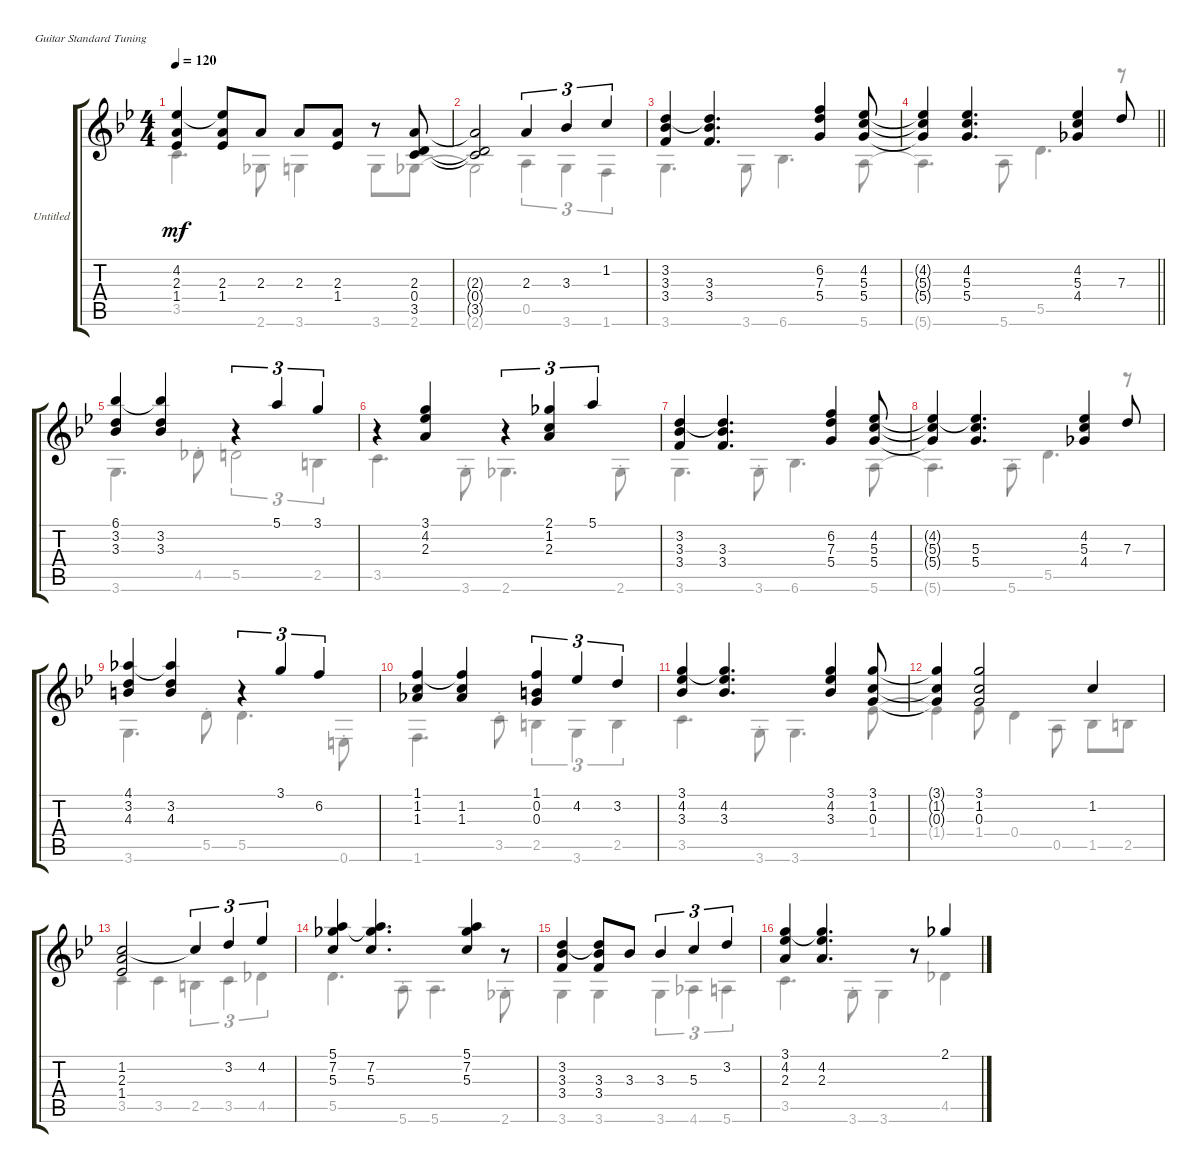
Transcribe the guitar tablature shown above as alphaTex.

\bracketExtendMode groupsimilarinstruments
\firstSystemTrackNameOrientation horizontal
\otherSystemsTrackNameOrientation horizontal
\track ("Untitled" "Untitled") {instrument acousticguitarnylon}
\staff {score tabs}
\tuning (E4 B3 G3 D3 A2 E2)
\voice
\ts (4 4)
\section ("" "")
\tempo 120
\clef g2
\ks gminor
(4.2 2.3 1.4).4{dy mf} (4.2{t} 2.3 1.4).8 2.3.8 2.3.8 (2.3 1.4).8 r.8 (2.3 0.4 3.5).8 |
(2.3{t} 0.4{t} 3.5{t}).2 2.3.4{tu (3 2)} 3.3.4{tu (3 2)} 1.2.4{tu (3 2)} |
(3.2 3.3 3.4).4 (3.2{t} 3.3 3.4).4{d} (6.2 7.3 5.4).4 (4.2 5.3 5.4).8 |
\barLineRight lightlight
(4.2{t} 5.3{t} 5.4{t}).4 (4.2 5.3 5.4).4{d} (4.2 5.3 4.4).4 7.3.8 |
\section ("" "")
(6.1 3.2 3.3).4 (6.1{t} 3.2 3.3).4 r.4{tu (3 2)} 5.1.4{tu (3 2)} 3.1.4{tu (3 2)} |
r.4 (3.1 4.2 2.3).4 r.4{tu (3 2)} (2.1 1.2 2.3).4{tu (3 2)} 5.1.4{tu (3 2)} |
(3.2 3.3 3.4).4 (3.2{t} 3.3 3.4).4{d} (6.2 7.3 5.4).4 (4.2 5.3 5.4).8 |
(4.2{t} 5.3{t} 5.4{t}).4 (4.2{t} 5.3 5.4).4{d} (4.2 5.3 4.4).4 7.3.8 |
\section ("" "")
(4.1 3.2 4.3).4 (4.1{t} 3.2 4.3).4 r.4{tu (3 2)} 3.1.4{tu (3 2)} 6.2.4{tu (3 2)} |
(1.1 1.2 1.3).4 (1.1{t} 1.2 1.3).4 (1.1 0.2 0.3).4{tu (3 2)} 4.2.4{tu (3 2)} 3.2.4{tu (3 2)} |
(3.1 4.2 3.3).4 (3.1{t} 4.2 3.3).4{d} (3.1 4.2 3.3).4 (3.1 1.2 0.3).8 |
(3.1{t} 1.2{t} 0.3{t}).4 (3.1 1.2 0.3).2 1.2.4 |
\section ("" "")
(1.2 2.3 1.4).2 1.2{t}.4{tu (3 2)} 3.2.4{tu (3 2)} 4.2.4{tu (3 2)} |
(5.1 7.2 5.3).4 (5.1{t} 7.2 5.3).4{d} (5.1 7.2 5.3).4 r.8 |
(3.2 3.3 3.4).4 (3.2{t} 3.3 3.4).8 3.3.8 3.3.4{tu (3 2)} 5.3.4{tu (3 2)} 3.2.4{tu (3 2)} |
(3.1 4.2 2.3).4 (3.1{t} 4.2 2.3).4{d} r.8 2.1.4
\voice
\clef g2
\ottava regular
\simile none
\ks gminor
3.5.4{d dy mf} 2.6.8 3.6.4 3.6.8 2.6.8 |
2.6{t}.2 0.5.4{tu (3 2)} 3.6.4{tu (3 2)} 1.6.4{tu (3 2)} |
3.6.4{d} 3.6.8 6.6.4{d} 5.6.8 |
\barLineRight lightlight
5.6{t}.4{d} 5.6.8 5.5.4{d} r.8 |
3.6.4{d} 4.5{st}.8 5.5.2{tu (3 2)} 2.5.4{tu (3 2)} |
3.5.4{d} 3.6{st}.8 2.6.4{d} 2.6{st}.8 |
3.6.4{d} 3.6{st}.8 6.6.4{d} 5.6.8 |
5.6{t}.4{d} 5.6{st}.8 5.5.4{d} r.8 |
3.6.4{d} 5.5{st}.8 5.5.4{d} 0.6{st}.8 |
1.6.4{d} 3.5{st}.8 2.5.4{tu (3 2)} 3.6.4{tu (3 2)} 2.5.4{tu (3 2)} |
3.5.4{d} 3.6{st}.8 3.6.4{d} 1.4.8 |
1.4{t}.4 1.4.8 0.4.4 0.5.8 1.5.8 2.5.8 |
3.5.4 3.5.4 2.5.4{tu (3 2)} 3.5.4{tu (3 2)} 4.5.4{tu (3 2)} |
5.5.4{d} 5.6{st}.8 5.6.4{d} 2.6{st}.8 |
3.6.4 3.6.4 3.6.4{tu (3 2)} 4.6.4{tu (3 2)} 5.6.4{tu (3 2)} |
3.5.4{d} 3.6{st}.8 3.6.4 4.5.4
